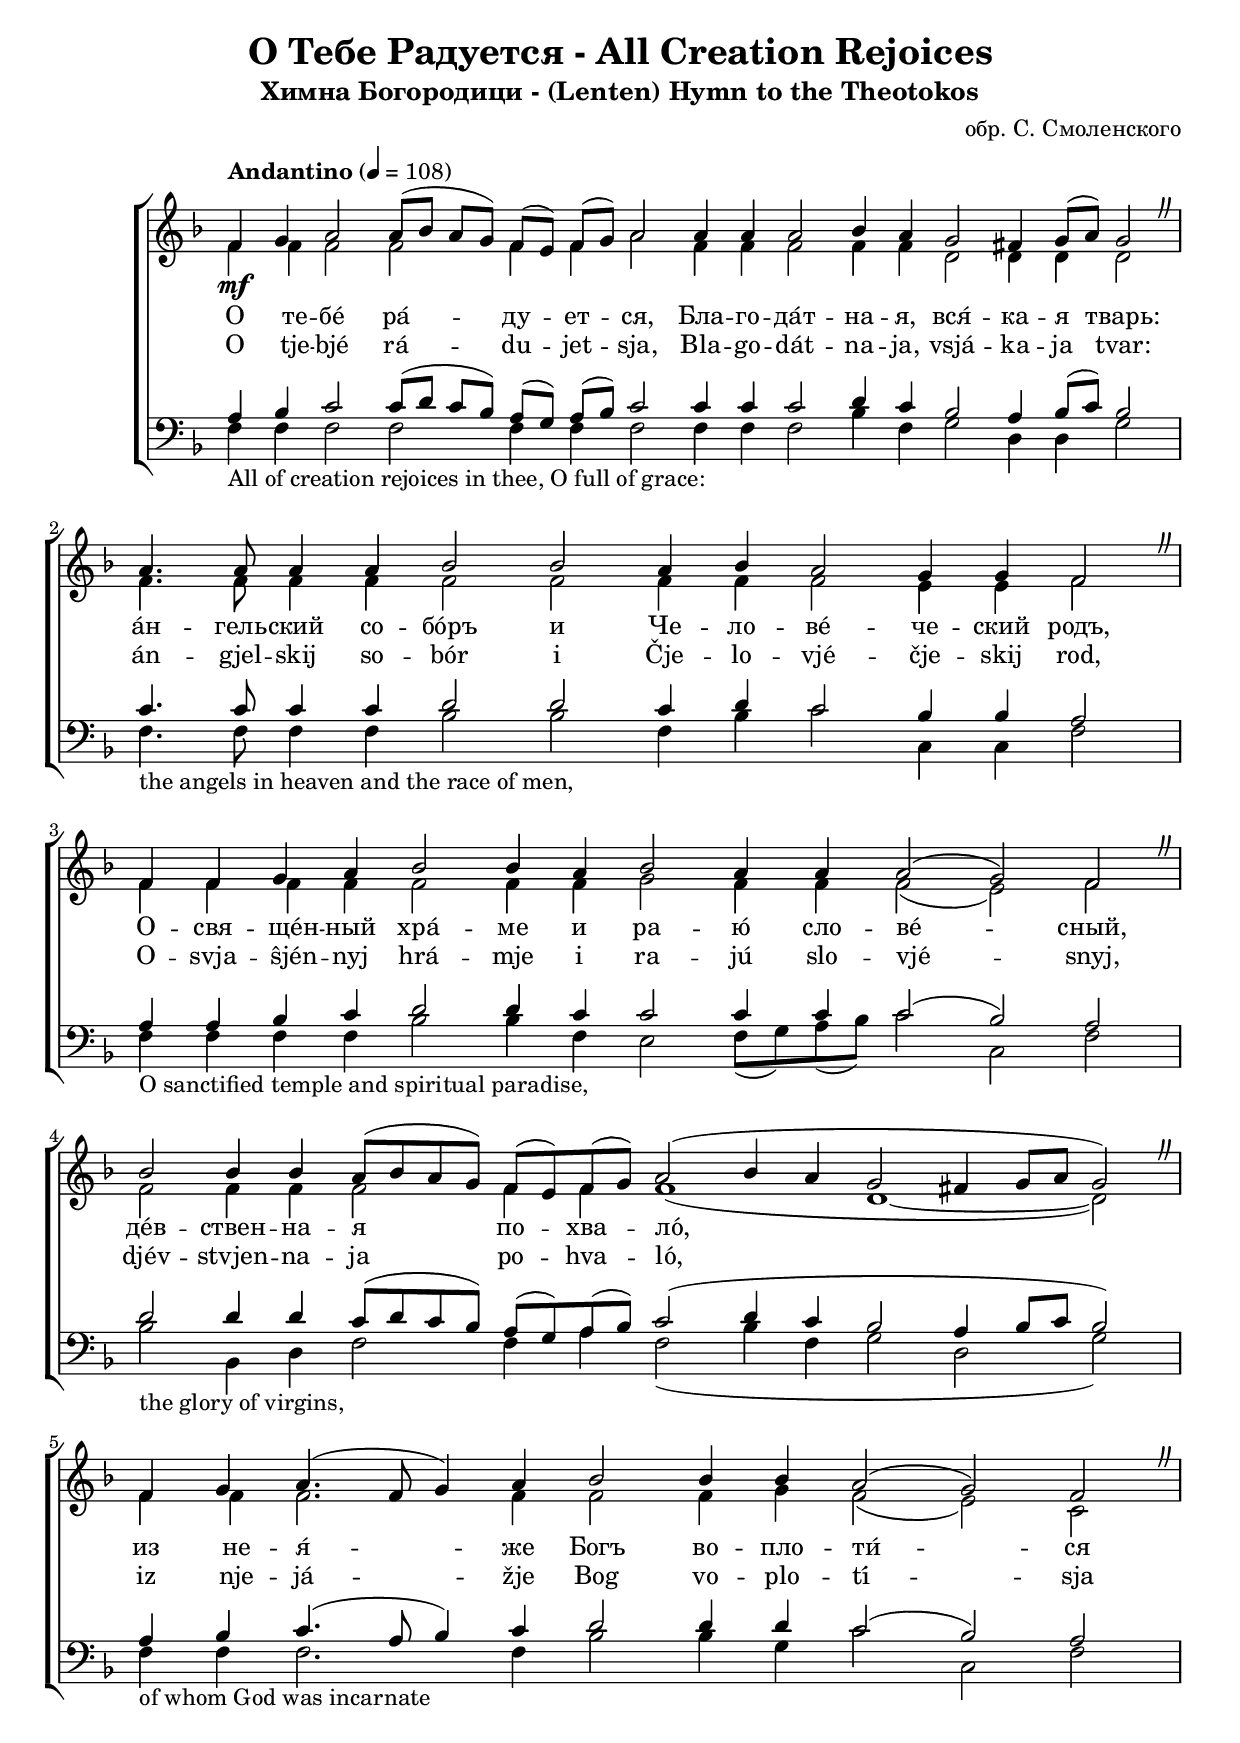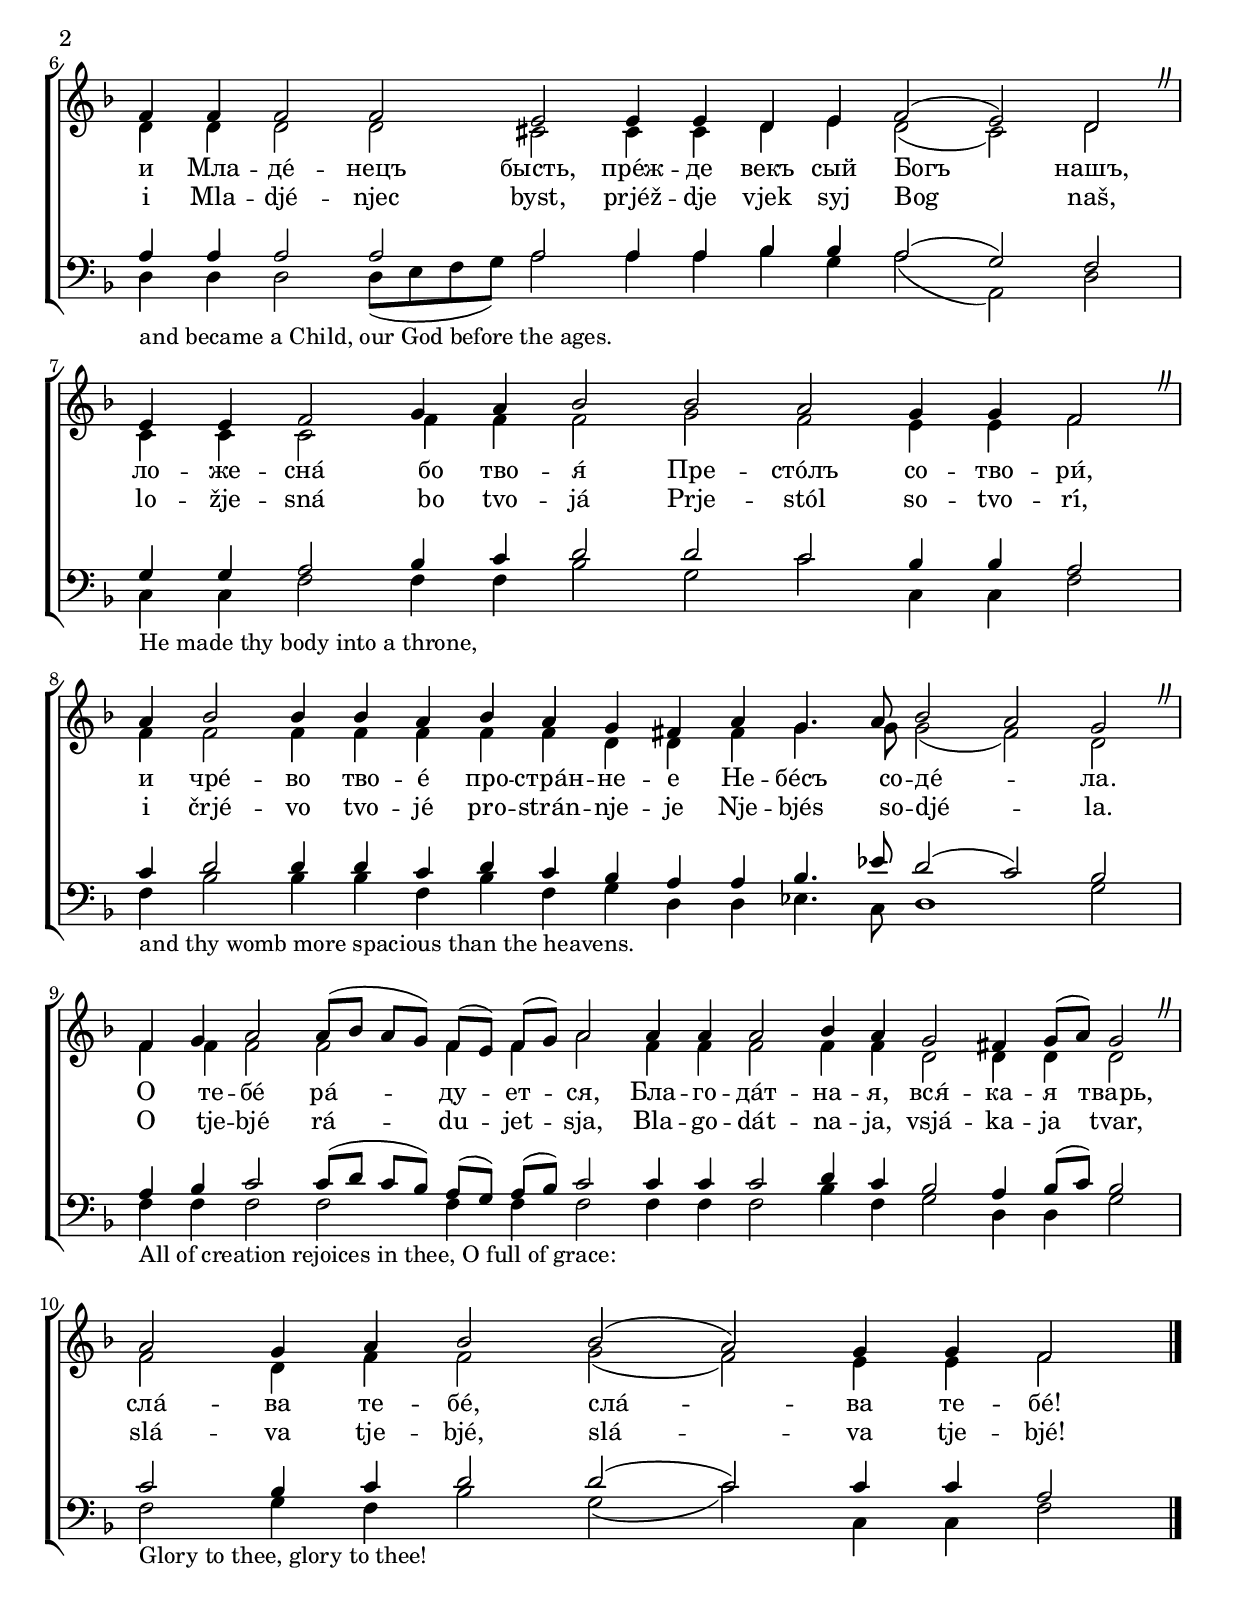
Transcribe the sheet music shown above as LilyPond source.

\version "2.18.2"

global = {
	\key f \major
	\tempo Andantino 4 = 108
}

\paper {
	page-count = #2
	system-count = #10
}

Cyrillic = \lyricmode {
	О те -- бе́ ра́ -- ду -- ет -- ся,
	Бла -- го -- да́т -- на -- я, вся́ -- ка -- я тварь:
	а́н -- гель -- ский со -- бо́ръ и Че -- ло -- ве́ -- че -- ский родъ,
	О -- свя -- ще́н -- ный хра́ -- ме и ра -- ю́ сло -- ве́ -- сный,
	де́в -- ствен -- на -- я по -- хва -- ло́,
	из не -- я́ -- же Богъ во -- пло -- ти́ -- ся
	и Мла -- де́ -- нецъ бысть, пре́ж -- де векъ сый Богъ нашъ,
	ло -- же -- сна́ бо тво -- я́ Пре -- сто́лъ со -- тво -- ри́,
	и чре́ -- во тво -- е́ про -- стра́н -- не -- е Не -- бе́съ со -- де́ -- ла.
	О те -- бе́ ра́ -- ду -- ет -- ся,
	Бла -- го -- да́т -- на -- я, вся́ -- ка -- я тварь,
	сла́ -- ва те -- бе́, сла́ -- ва те -- бе́!
}

Latin = \lyricmode {
	O tje -- bjé rá -- du -- jet -- sja,
	Bla -- go -- dát -- na -- ja, vsjá -- ka -- ja tvar:
	án -- gjel -- skij so -- bór i Čje -- lo -- vjé -- čje -- skij rod,
	O -- svja -- ŝjén -- nyj hrá -- mje i ra -- jú slo -- vjé -- snyj,
	djév -- stvjen -- na -- ja po -- hva -- ló,
	iz nje -- já -- žje Bog vo -- plo -- tí -- sja
	i Mla -- djé -- njec byst, prjéž -- dje vjek syj Bog naš,
	lo -- žje -- sná bo tvo -- já Prje -- stól so -- tvo -- rí,
	i črjé -- vo tvo -- jé pro -- strán -- nje -- je Nje -- bjés so -- djé -- la.
	O tje -- bjé rá -- du -- jet -- sja,
	Bla -- go -- dát -- na -- ja, vsjá -- ka -- ja tvar,
	slá -- va tje -- bjé, slá -- va tje -- bjé!
}

\header {
	title = "О Тебе Радуется - All Creation Rejoices"
	subtitle = "Химна Богородици - (Lenten) Hymn to the Theotokos"
	%subtitle = "(Sing in place of 'It is truly meet' during Great Lent)"
	composer = "обр. С. Смоленского"
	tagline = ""
}

sopMusic = \relative {
	\override BreathingSign.text = \markup { \musicglyph #"scripts.caesura.curved" }
	\time 22/4 f'4\mf g a2 a8 ( bes a g) f (e) f (g) a2 a4 a a2 bes4 a g2 fis4 g8 (a) g2 \breathe |
	\time 16/4 a4. a8 a4 a bes2 bes a4 bes a2 g4 g f2 \breathe |
	\time 18/4 f4 f g a bes2 bes4 a bes2 a4 a a2 (g) f \breathe |
	\time 18/4 bes2 bes4 bes a8 (bes a g) f ( e ) f (g) a2 ( bes4 a g2 fis4 g8 a g2) \breathe |
	\time 16/4 f4 g a4. (f8 g4) a bes2 bes4 bes a2 (g) f \breathe |
	\time 18/4 f4 f f2 f e e4 e d e f2 (e) d \breathe |
	\time 16/4 e4 e f2 g4 a bes2 bes a g4 g f2 \breathe |
	\time 19/4 a4 bes2 bes4 bes a bes a g fis a g4. a8 bes2 a g \breathe |
	\time 22/4 f4 g a2 a8 ( bes a g) f (e) f (g) a2 a4 a a2 bes4 a g2 fis4 g8 (a) g2 \breathe |
	\time 14/4 a2 g4a bes2 bes (a) g4 g f2 \bar "|."
}

altoMusic = \relative {
	f'4 f f2 f f4 f a2 f4 f f2 f4 f d2 d4 d d2 |
	f4. f8 f4 f f2 f f4 f f2 e4 e f2 |
	f4 f f f f2 f4 f g2 f4 f f2 (e) f |
	f2 f4 f f2 f4 f4 f1 (d~ d2) |
	f4 f4 f2. f4 f2 f4 g f2( e) c |
	d4 d d2 d cis cis4 cis d e d2 (cis) d |
	c4 c c2 f4 f f2 g f e4 e f2 |
	f4 f2 f4 f f f f d d fis g4. g8 g2 (fis) d |
	f4 f f2 f f4 f4 a2 f4 f f2 f4 f d2 d4 d d2 |
	f2 d4 f f2 g (f) e4e f2
}

tenorMusic = \relative {
	a4 bes c2 c8 (d c bes) a (g) a (bes) c2 c4 c c2 d4 c bes2 a4 bes8 (c) bes2 |
	c4. c8 c4 c d2 d c4 d c2 bes4 bes a2 |
	a4 a bes c d2 d4 c c2 c4 c c2 (bes) a |
	d2 d4 d c8 (d c bes) a (g) a (bes) c2 (d4 c bes2 a4 bes8 c bes2) |
	a4bes c4. (a8 bes4) c d2 d4 d c2 (bes) a |
	a4 a a2 a a a4 a bes bes a2 (g) f |
	g4 g a2 bes4 c d2 d c bes4 bes a2 |
	c4 d2 d4 d c d c bes a a bes4. ees8 d2 (c) bes |
	a4 bes c2 c8 (d c bes) a (g) a (bes) c2 c4 c c2 d4 c bes2 a4 bes8 (c) bes2 |
	c2 bes4 c d2 d (c) c4 c a2
}

bassMusic = \relative {
	% Source for translation:
	% https://en.wikipedia.org/wiki/Axion_Estin
	f4_\markup{All of creation rejoices in thee, O full of grace:} f f2 f f4 f f2 f4 f f2 bes4 f g2 d4 d g2 |
	f4._\markup{the angels in heaven and the race of men,} f8 f4 f bes2 bes f4 bes c2 c,4 c f2 |
	f4 _\markup{O sanctified temple and spiritual paradise,}f f f bes2 bes4 f e2 f8 (g) a (bes) c2 c, f |
	bes2_\markup{the glory of virgins,} bes,4 d f2 f4a f2 (bes4 f g2 d2 g) |
	f4_\markup{of whom God was incarnate} f f2. f4 bes2 bes4 g c2 c, f |
	d4_\markup{and became a Child, our God before the ages.} d d2 d8 (e f g) a2 a4 a bes g a2 (a,) d |
	c4_\markup{He made thy body into a throne,} c f2 f4 f bes2 g c c,4 c f2 |
	f4_\markup{and thy womb more spacious than the heavens.} bes2 bes4 bes f bes f g d d ees4. c8 d1 g2 |
	f4_\markup{All of creation rejoices in thee, O full of grace:} f f2 f f4 f f2  f4 f f2 bes4 f g2 d4 d g2 |
	f2_\markup{Glory to thee, glory to thee!} g4 f bes2 g (c) c,4 c f2
}

\include "TEMPLATES_DIRECTORY/satb_notime.ily"

